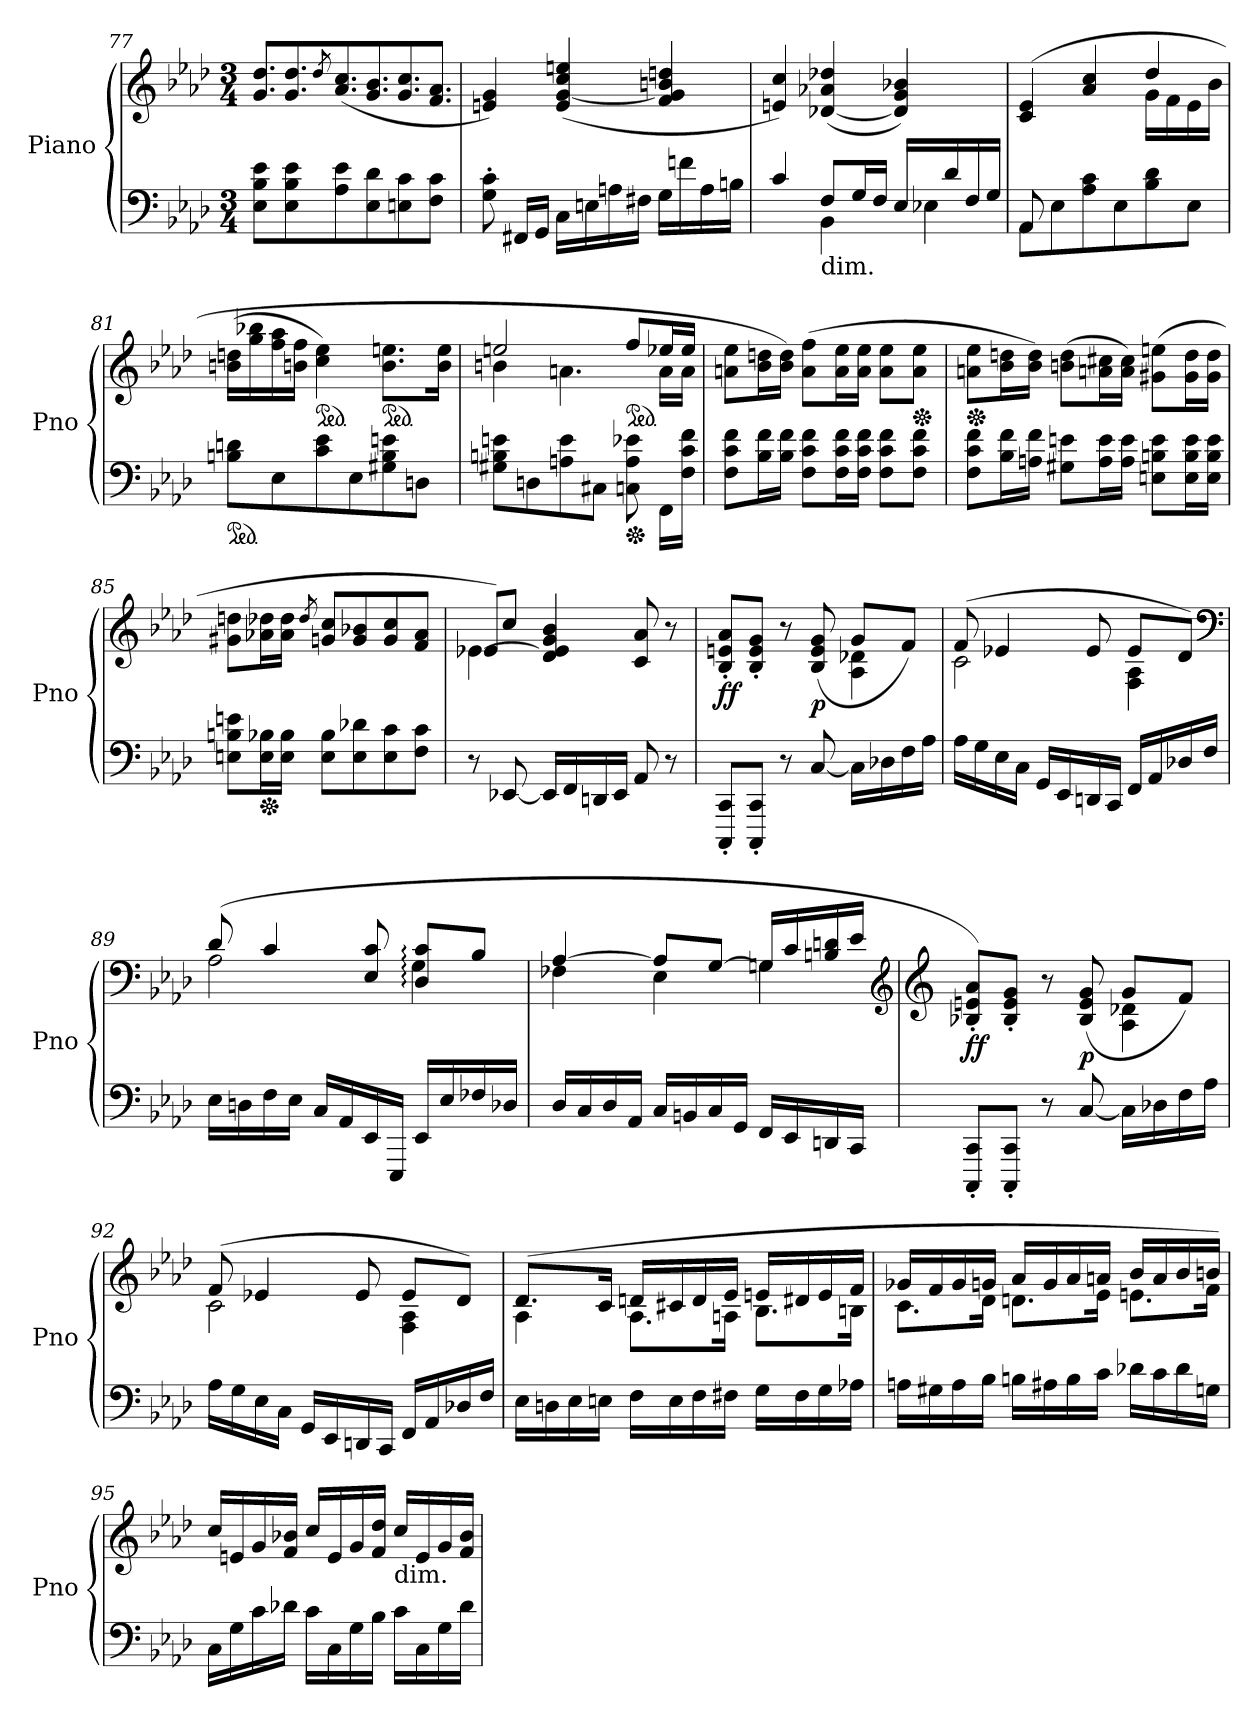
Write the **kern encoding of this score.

**kern	**kern	**dynam
*part1	*part1	*part1
*staff2	*staff1	*staff1/2
*I"Piano	*	*
*I'Pno	*	*
*clefF4	*clefG2	*
*k[b-e-a-d-]	*k[b-e-a-d-]	*
*A-:	*A-:	*
*M3/4	*M3/4	*
*	*Xtuplet	*
=77	=77	=77
8E-\ 8B-\ 8e-\L	12.g/ 12.dd-/L	.
8E-\ 8B-\ 8e-\	12.g/ 12.dd-/	.
.	8qdd-/	.
8A-\ 8e-\	(12.a-/ 12.cc/	.
8E-\ 8d-\	12.g/ 12.b-/	.
8En\ 8c\	12.g/ 12.cc/	.
8F\ 8c\J	12.f/ 12.a-/J	.
=78	=78	=78
8G\' 8c\'	4en/ 4g/)	.
16FF#X/LL	.	.
16GG/JJ	.	.
16C\LL	(4e/ [4g/ 4cc/ 4een/	.
16En\	.	.
16An\	.	.
16F#X\JJ	.	.
16G\LL	4f/ 4g/] 4bn/ 4ddn/	.
16fn\	.	.
16A\	.	.
16Bn\JJ	.	.
=79	=79	=79
*^	*	*
4c/	4ryy	4en/ 4cc/)	.
!LO:TX:b:t=dim.	!	!	!
8F/L	4BB-\	([4d-X/ 4a-X/ 4dd-X/	.
16G/L	.	.	.
16F/JJ	.	.	.
16E-/LL	4E-X\	4d-/] 4g/ 4b-X/)	.
16d-/	.	.	.
16F/	.	.	.
16G/JJ	.	.	.
!!LO:LB:g=z
=80	=80	=80	=80
*	*	*^	*
8AA-\L	8AA-/	(4c/ 4e-/	2ryy	.
8E-\	2ryy	.	.	.
8A-\ 8c\	.	4a-/ 4cc/	.	.
8E-\	.	.	.	.
8B-\ 8d-\	.	4dd-/	16g\LL	.
.	.	.	16f\	.
8E-\J	8ryy	.	16e-\	.
.	.	.	16b-\JJ	.
*v	*v	*	*	*
*	*v	*v	*
=81	=81	=81
*ped	*	*
8Bn\ 8dn\L	(16bn\ 16ddn\LL	.
.	16gg\ 16bb-X\	.
8E-\	16ff\ 16aa-\	.
.	16bn\ 16ff\JJ	.
*	*ped	*
8c\ 8e-\	4cc\ 4ee-\)	.
8E-\	.	.
*	*ped	*
8G#X\ 8B\ 8en\	8.b\ 8.een\L	.
8Dn\J	.	.
.	16b\ 16ee\Jk	.
=82	=82	=82
*	*^	*
8G#X\ 8Bn\ 8en\L	2een/	4bn\	.
8Dn\	.	.	.
8An\ 8e\	.	4.an\	.
8C#X\J	.	.	.
*Xped	*	*	*
*	*ped	*	*
8Cn\ 8A\ 8e-X\	8ff/L	.	.
16FF\LL	16ee-X/L	16a\LL	.
16F\ 16c\ 16f\JJ	16ee-/JJ	16a\JJ	.
*	*v	*v	*
=83	=83	=83
8F\ 8c\ 8f\L	8an\ 8ee-\L	.
16B-\ 16f\L	16b-\ 16ddn\L	.
16B-\ 16f\JJ	16b-\ 16dd\JJ)	.
8F\ 8c\ 8f\L	(8a\ 8ff\L	.
16F\ 16c\ 16f\L	16a\ 16ee-\L	.
16F\ 16c\ 16f\JJ	16a\ 16ee-\JJ	.
8F\ 8c\ 8f\L	8a\ 8ee-\L	.
*	*Xped	*
8F\ 8c\ 8f\J	8a\ 8ee-\J	.
!!LO:PB:g=z
=84	=84	=84
*	*Xped	*
8F\ 8c\ 8f\L	8an\ 8ee-\L	.
16B-\ 16f\L	16b-\ 16ddn\L	.
16An\ 16f\JJ	16b-\ 16dd\JJ)	.
8G#X\ 8en\L	(8bn\ 8dd\L	.
16A\ 16e\L	16an\ 16cc#X\L	.
16A\ 16e\JJ	16a\ 16cc#\JJ)	.
8En\ 8Bn\ 8e\L	(8g#X\ 8een\L	.
16E\ 16B\ 16e\L	16g#\ 16dd\L	.
16E\ 16B\ 16e\JJ	16g#\ 16dd\JJ	.
=85	=85	=85
8En\ 8Bn\ 8en\L	8g#X\ 8ddn\L	.
*Xped	*	*
16E\ 16B-X\L	16a-X\ 16dd-X\L	.
16E\ 16B-\JJ	16a-\ 16dd-\JJ	.
.	8qdd-/	.
8E\ 8B-\L	8gn/ 8cc/L	.
8E\ 8d-X\	8g/ 8b-X/	.
8E\ 8c\	8g/ 8cc/	.
8F\ 8c\J	8f/ 8a-/J	.
=86	=86	=86
*	*^	*
8r	[4e-X\	8e-/L)	.
[8EE-X/	.	(8cc/J	.
16EE-/LL]	4d-/ 4e-/] 4g/ 4b-/	2ryy	.
16FF/	.	.	.
16DDn/	.	.	.
16EE-/JJ	.	.	.
8AA-/	(8c/ 8a-/	.	.
8r	8r	.	.
=87	=87	=87	=87
!	!	!	!LO:DY:b
8CCC/' 8CC/'L	8B-/' 8en/' 8a-/'L	2ryy	ff
8CCC/' 8CC/'J	8B-/' 8e/' 8g/'J	.	.
8r	8r	.	.
!	!	!	!LO:DY:b
[8C/	(8B-/ 8e/ 8g/	.	p
16C\LL]	8g/L	4A-\ 4d-X\	.
16D-X\	.	.	.
16F\	8f/J)	.	.
16A-\JJ	.	.	.
!!LO:LB:g=z	!!
=88	=88	=88	=88
16A-\LL	(8f/	2c\	.
16G\	.	.	.
16E-\	4e-X/	.	.
16C\JJ	.	.	.
16GG/LL	.	.	.
16EE-/	.	.	.
16DDn/	8e-/	.	.
16CC/JJ	.	.	.
16FF/LL	8e-/L	4F\ 4A-\	.
16AA-/	.	.	.
16D-X/	8d-/J)	.	.
16F/JJ	.	.	.
*	*clefF4	*	*
=89	=89	=89	=89
16E-\LL	(8d-/	2A-\	.
16Dn\	.	.	.
16F\	4c/	.	.
16E-\JJ	.	.	.
16C/LL	.	.	.
16AA-/	.	.	.
16EE-/	8E-/ 8c/	.	.
16EEE-/JJ	.	.	.
16EE-/LL)	8D-/: 8c/:L	4G\	.
16E-/	.	.	.
16F-X/	8B-/J	.	.
16D-X/JJ	.	.	.
=90	=90	=90	=90
16D-/LL	[4A-/	4F-X\	.
16C/	.	.	.
16D-/	.	.	.
16AA-/JJ	.	.	.
16C/LL	8A-/L]	4E-\	.
16BBn/	.	.	.
16C/	[8G/J	.	.
16GG/JJ	.	.	.
16FF/LL	16G/LL]	4Gn\	.
16EE-/	16c/	.	.
16DDn/	16Bn/ 16dn/	.	.
16CC/JJ	16e-/JJ	.	.
*	*clefG2	*	*
!!LO:LB:g=z	!!
=91	=91	=91	=91
*	*clefG2	*	*
!	!	!	!LO:DY:b
8CCC/' 8CC/'L	8B-X/' 8en/' 8a-/'L)	2ryy	ff
8CCC/' 8CC/'J	8B-/' 8e/' 8g/'J	.	.
8r	8r	.	.
!	!	!	!LO:DY:b
[8C/	(8B-/ 8e/ 8g/	.	p
16C\LL]	8g/L	4A-\ 4d-X\	.
16D-X\	.	.	.
16F\	8f/J)	.	.
16A-\JJ	.	.	.
=92	=92	=92	=92
16A-\LL	(8f/	2c\	.
16G\	.	.	.
16E-\	4e-X/	.	.
16C\JJ	.	.	.
16GG/LL	.	.	.
16EE-/	.	.	.
16DDn/	8e-/	.	.
16CC/JJ	.	.	.
16FF/LL	8e-/L	4F\ 4A-\	.
16AA-/	.	.	.
16D-X/	8d-/J)	.	.
16F/JJ	.	.	.
=93	=93	=93	=93
16E-\LL	(8.d-/L	4A-\	.
16Dn\	.	.	.
16E-\	.	.	.
16En\JJ	16c/Jk	.	.
16F\LL	16dn/LL	8.A-\L	.
16E\	16c#X/	.	.
16F\	16d/	.	.
16F#X\JJ	16e-/JJ	16An\Jk	.
16G\LL	16en/LL	8.B-\L	.
16F#\	16d#X/	.	.
16G\	16e/	.	.
16A-X\JJ	16f/JJ	16Bn\Jk	.
!!LO:LB:g=z	!!
=94	=94	=94	=94
16An\LL	16g-X/LL	8.c\L	.
16G#X\	16f/	.	.
16A\	16g-/	.	.
16B-\JJ	16gn/JJ	16d-\Jk	.
16Bn\LL	16a-/LL	8.dn\L	.
16A#X\	16g/	.	.
16B\	16a-/	.	.
16c\JJ	16an/JJ	16e-\Jk	.
16d-X\LL	16b-/LL	8.en\L	.
16c\	16a/	.	.
16d-\	16b-/	.	.
16Gn\JJ	16bn/JJ)	16f\Jk	.
*	*v	*v	*
=95	=95	=95
16C\LL	16cc/LL	.
16G\	16en/	.
16c\	16g/	.
16d-X\JJ	16f/ 16b-X/JJ	.
16c\LL	16cc/LL	.
16C\	16e/	.
16G\	16g/	.
16B-\JJ	16f/ 16dd-/JJ	.
!	!LO:TX:b:t=dim.	!
16c\LL	16cc/LL	.
16C\	16e/	.
16G\	16g/	.
16d-\JJ	16f/ 16b-/JJ	.
=	=	=
*-	*-	*-
